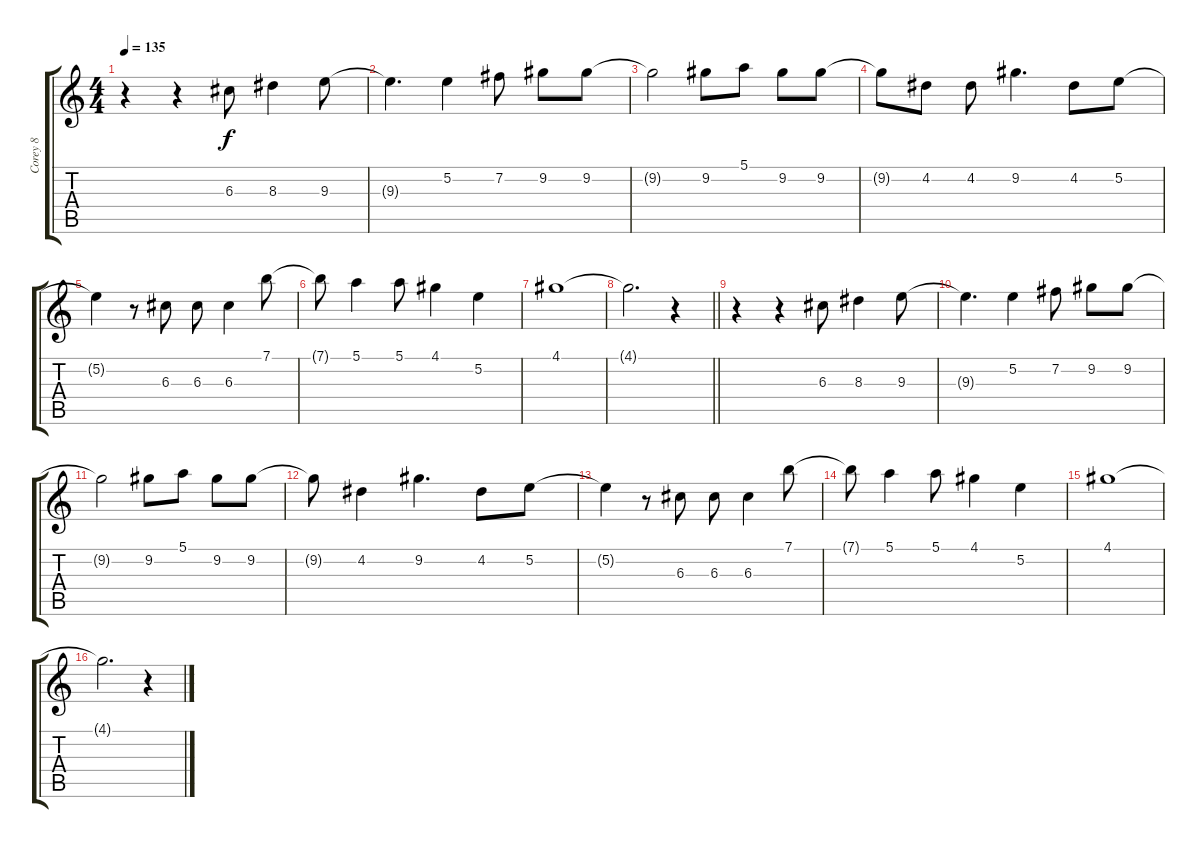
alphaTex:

\track ("Corey 8" "Corey 8") {instrument overdrivenguitar}
\staff {score tabs}
\tuning (E4 B3 G3 D3 A2 E2) {hide}
\ts (4 4)
\tempo 135
\clef g2
\ks c
r.4{dy f} r.4 6.3.8 8.3.4 9.3.8 |
9.3{t}.4{d} 5.2.4 7.2.8 9.2.8 9.2.8 |
9.2{t}.2 9.2.8 5.1.8 9.2.8 9.2.8 |
9.2{t}.8 4.2.8 4.2.8 9.2.4{d} 4.2.8 5.2.8 |
5.2{t}.4 r.8 6.3.8 6.3.8 6.3.4 7.1.8 |
7.1{t}.8 5.1.4 5.1.8 4.1.4 5.2.4 |
4.1.1 |
\barLineRight lightlight
4.1{t}.2{d} r.4 |
r.4 r.4 6.3.8 8.3.4 9.3.8 |
9.3{t}.4{d} 5.2.4 7.2.8 9.2.8 9.2.8 |
9.2{t}.2 9.2.8 5.1.8 9.2.8 9.2.8 |
9.2{t}.8 4.2.4 9.2.4{d} 4.2.8 5.2.8 |
5.2{t}.4 r.8 6.3.8 6.3.8 6.3.4 7.1.8 |
7.1{t}.8 5.1.4 5.1.8 4.1.4 5.2.4 |
4.1.1 |
4.1{t}.2{d} r.4
